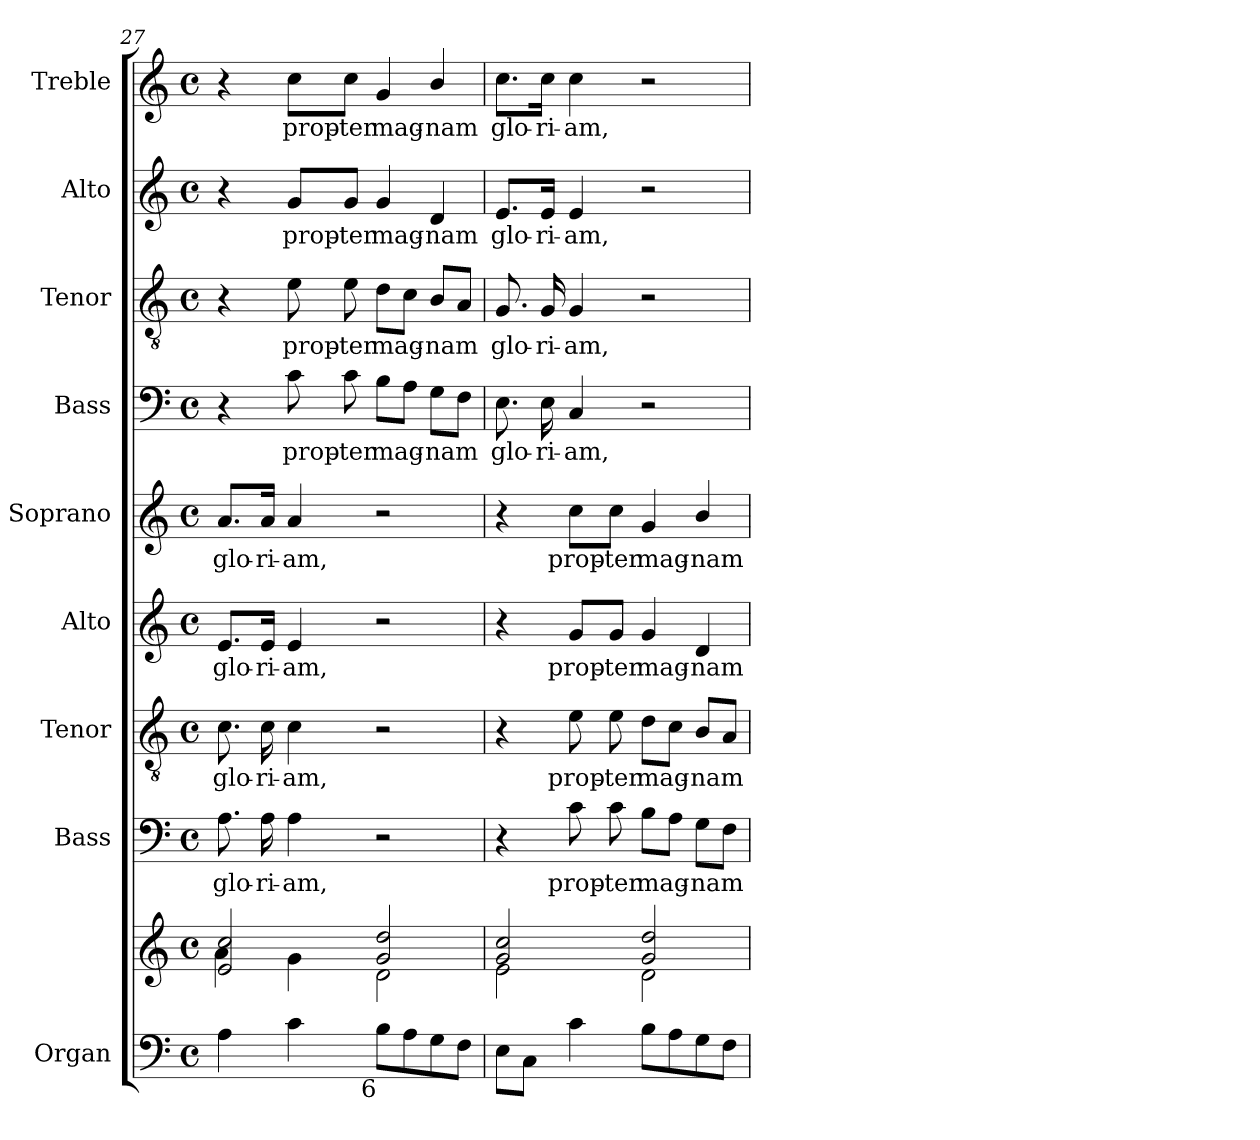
**kern	**kern	**kern	**text	**kern	**text	**kern	**text	**kern	**text	**kern	**text	**kern	**text	**kern	**text	**kern	**text
*part9	*part9	*part8	*part8	*part7	*part7	*part6	*part6	*part5	*part5	*part4	*part4	*part3	*part3	*part2	*part2	*part1	*part1
*staff10	*staff9	*staff8	*staff8	*staff7	*staff7	*staff6	*staff6	*staff5	*staff5	*staff4	*staff4	*staff3	*staff3	*staff2	*staff2	*staff1	*staff1
*I"Organ	*	*I"Bass	*	*I"Tenor	*	*I"Alto	*	*I"Soprano	*	*I"Bass	*	*I"Tenor	*	*I"Alto	*	*I"Treble	*
*I'Org.	*	*I'B.	*	*I'T.	*	*I'A.	*	*I'S.	*	*I'B.	*	*I'T.	*	*I'A.	*	*I'Tr.	*
*clefF4	*clefG2	*clefF4	*	*clefGv2	*	*clefG2	*	*clefG2	*	*clefF4	*	*clefGv2	*	*clefG2	*	*clefG2	*
*	*	*	*	*ITrd7c12	*	*	*	*	*	*	*	*ITrd7c12	*	*	*	*	*
*k[]	*k[]	*k[]	*	*k[]	*	*k[]	*	*k[]	*	*k[]	*	*k[]	*	*k[]	*	*k[]	*
*C:	*C:	*C:	*	*C:	*	*C:	*	*C:	*	*C:	*	*C:	*	*C:	*	*C:	*
*M4/4	*M4/4	*M4/4	*	*M4/4	*	*M4/4	*	*M4/4	*	*M4/4	*	*M4/4	*	*M4/4	*	*M4/4	*
*met(c)	*met(c)	*met(c)	*	*met(c)	*	*met(c)	*	*met(c)	*	*met(c)	*	*met(c)	*	*met(c)	*	*met(c)	*
=27	=27	=27	=27	=27	=27	=27	=27	=27	=27	=27	=27	=27	=27	=27	=27	=27	=27
*	*^	*	*	*	*	*	*	*	*	*	*	*	*	*	*	*	*
!	!	!	!	!LO:LY:b:color=#000000	!	!	!	!	!	!	!	!	!	!	!	!	!	!
!	!	!	!	!	!	!LO:LY:b:color=#000000	!	!	!	!	!	!	!	!	!	!	!	!
!	!	!	!	!	!	!	!	!LO:LY:b:color=#000000	!	!	!	!	!	!	!	!	!	!
!	!	!	!	!	!	!	!	!	!	!LO:LY:b:color=#000000	!	!	!	!	!	!	!	!
4Ai\	2ei/ 2cci	4ai\	8.Ai\	glo-	8.Ci\	glo-	8.ei/L	glo-	8.ai/L	glo-	4r	.	4r	.	4r	.	4r	.
!	!	!	!	!LO:LY:b:color=#000000	!	!	!	!	!	!	!	!	!	!	!	!	!	!
!	!	!	!	!	!	!LO:LY:b:color=#000000	!	!	!	!	!	!	!	!	!	!	!	!
!	!	!	!	!	!	!	!	!LO:LY:b:color=#000000	!	!	!	!	!	!	!	!	!	!
!	!	!	!	!	!	!	!	!	!	!LO:LY:b:color=#000000	!	!	!	!	!	!	!	!
.	.	.	16Ai\	-ri-	16Ci\	-ri-	16ei/Jk	-ri-	16ai/Jk	-ri-	.	.	.	.	.	.	.	.
!	!	!	!	!LO:LY:b:color=#000000	!	!	!	!	!	!	!	!	!	!	!	!	!	!
!	!	!	!	!	!	!LO:LY:b:color=#000000	!	!	!	!	!	!	!	!	!	!	!	!
!	!	!	!	!	!	!	!	!LO:LY:b:color=#000000	!	!	!	!	!	!	!	!	!	!
!	!	!	!	!	!	!	!	!	!	!LO:LY:b:color=#000000	!	!	!	!	!	!	!	!
!	!	!	!	!	!	!	!	!	!	!	!	!LO:LY:b:color=#000000	!	!	!	!	!	!
!	!	!	!	!	!	!	!	!	!	!	!	!	!	!LO:LY:b:color=#000000	!	!	!	!
!	!	!	!	!	!	!	!	!	!	!	!	!	!	!	!	!LO:LY:b:color=#000000	!	!
!	!	!	!	!	!	!	!	!	!	!	!	!	!	!	!	!	!	!LO:LY:b:color=#000000
4ci\	.	4gi\	4Ai\	-am,	4Ci\	-am,	4ei/	-am,	4ai/	-am,	8ci\	prop-	8Ei\	prop-	8gi/L	prop-	8cci\L	prop-
!	!	!	!	!	!	!	!	!	!	!	!	!LO:LY:b:color=#000000	!	!	!	!	!	!
!	!	!	!	!	!	!	!	!	!	!	!	!	!	!LO:LY:b:color=#000000	!	!	!	!
!	!	!	!	!	!	!	!	!	!	!	!	!	!	!	!	!LO:LY:b:color=#000000	!	!
!	!	!	!	!	!	!	!	!	!	!	!	!	!	!	!	!	!	!LO:LY:b:color=#000000
.	.	.	.	.	.	.	.	.	.	.	8ci\	-ter	8Ei\	-ter	8gi/J	-ter	8cci\J	-ter
!	!	!	!	!	!	!	!	!	!	!	!	!LO:LY:b:color=#000000	!	!	!	!	!	!
!	!	!	!	!	!	!	!	!	!	!	!	!	!	!LO:LY:b:color=#000000	!	!	!	!
!	!	!	!	!	!	!	!	!	!	!	!	!	!	!	!	!LO:LY:b:color=#000000	!	!
!LO:TX:b:rj:t=6	!	!	!	!	!	!	!	!	!	!	!	!	!	!	!	!	!	!
!	!	!	!	!	!	!	!	!	!	!	!	!	!	!	!	!	!	!LO:LY:b:color=#000000
8Bi\L	2gi/ 2ddi	2di\	2r	.	2r	.	2r	.	2r	.	8Bi\L	mag-	8Di\L	mag-	4gi/	mag-	4gi/	mag-
8Ai\	.	.	.	.	.	.	.	.	.	.	8Ai\J	.	8Ci\J	.	.	.	.	.
!	!	!	!	!	!	!	!	!	!	!	!	!LO:LY:b:color=#000000	!	!	!	!	!	!
!	!	!	!	!	!	!	!	!	!	!	!	!	!	!LO:LY:b:color=#000000	!	!	!	!
!	!	!	!	!	!	!	!	!	!	!	!	!	!	!	!	!LO:LY:b:color=#000000	!	!
!	!	!	!	!	!	!	!	!	!	!	!	!	!	!	!	!	!	!LO:LY:b:color=#000000
8Gi\	.	.	.	.	.	.	.	.	.	.	8Gi\L	-nam	8BBi/L	-nam	4di/	-nam	4bi/	-nam
8Fi\J	.	.	.	.	.	.	.	.	.	.	8Fi\J	.	8AAi/J	.	.	.	.	.
=28	=28	=28	=28	=28	=28	=28	=28	=28	=28	=28	=28	=28	=28	=28	=28	=28	=28	=28
!	!	!	!	!	!	!	!	!	!	!	!	!LO:LY:b:color=#000000	!	!	!	!	!	!
!	!	!	!	!	!	!	!	!	!	!	!	!	!	!LO:LY:b:color=#000000	!	!	!	!
!	!	!	!	!	!	!	!	!	!	!	!	!	!	!	!	!LO:LY:b:color=#000000	!	!
!	!	!	!	!	!	!	!	!	!	!	!	!	!	!	!	!	!	!LO:LY:b:color=#000000
8Ei\L	2gi/ 2cci	2ei\	4r	.	4r	.	4r	.	4r	.	8.Ei\	glo-	8.GGi/	glo-	8.ei/L	glo-	8.cci\L	glo-
8Ci\J	.	.	.	.	.	.	.	.	.	.	.	.	.	.	.	.	.	.
!	!	!	!	!	!	!	!	!	!	!	!	!LO:LY:b:color=#000000	!	!	!	!	!	!
!	!	!	!	!	!	!	!	!	!	!	!	!	!	!LO:LY:b:color=#000000	!	!	!	!
!	!	!	!	!	!	!	!	!	!	!	!	!	!	!	!	!LO:LY:b:color=#000000	!	!
!	!	!	!	!	!	!	!	!	!	!	!	!	!	!	!	!	!	!LO:LY:b:color=#000000
.	.	.	.	.	.	.	.	.	.	.	16Ei\	-ri-	16GGi/	-ri-	16ei/Jk	-ri-	16cci\Jk	-ri-
!	!	!	!	!LO:LY:b:color=#000000	!	!	!	!	!	!	!	!	!	!	!	!	!	!
!	!	!	!	!	!	!LO:LY:b:color=#000000	!	!	!	!	!	!	!	!	!	!	!	!
!	!	!	!	!	!	!	!	!LO:LY:b:color=#000000	!	!	!	!	!	!	!	!	!	!
!	!	!	!	!	!	!	!	!	!	!LO:LY:b:color=#000000	!	!	!	!	!	!	!	!
!	!	!	!	!	!	!	!	!	!	!	!	!LO:LY:b:color=#000000	!	!	!	!	!	!
!	!	!	!	!	!	!	!	!	!	!	!	!	!	!LO:LY:b:color=#000000	!	!	!	!
!	!	!	!	!	!	!	!	!	!	!	!	!	!	!	!	!LO:LY:b:color=#000000	!	!
!	!	!	!	!	!	!	!	!	!	!	!	!	!	!	!	!	!	!LO:LY:b:color=#000000
4ci\	.	.	8ci\	prop-	8Ei\	prop-	8gi/L	prop-	8cci\L	prop-	4Ci/	-am,	4GGi/	-am,	4ei/	-am,	4cci\	-am,
!	!	!	!	!LO:LY:b:color=#000000	!	!	!	!	!	!	!	!	!	!	!	!	!	!
!	!	!	!	!	!	!LO:LY:b:color=#000000	!	!	!	!	!	!	!	!	!	!	!	!
!	!	!	!	!	!	!	!	!LO:LY:b:color=#000000	!	!	!	!	!	!	!	!	!	!
!	!	!	!	!	!	!	!	!	!	!LO:LY:b:color=#000000	!	!	!	!	!	!	!	!
.	.	.	8ci\	-ter	8Ei\	-ter	8gi/J	-ter	8cci\J	-ter	.	.	.	.	.	.	.	.
!	!	!	!	!LO:LY:b:color=#000000	!	!	!	!	!	!	!	!	!	!	!	!	!	!
!	!	!	!	!	!	!LO:LY:b:color=#000000	!	!	!	!	!	!	!	!	!	!	!	!
!	!	!	!	!	!	!	!	!LO:LY:b:color=#000000	!	!	!	!	!	!	!	!	!	!
!	!	!	!	!	!	!	!	!	!	!LO:LY:b:color=#000000	!	!	!	!	!	!	!	!
8Bi\L	2gi/ 2ddi	2di\	8Bi\L	mag-	8Di\L	mag-	4gi/	mag-	4gi/	mag-	2r	.	2r	.	2r	.	2r	.
8Ai\	.	.	8Ai\J	.	8Ci\J	.	.	.	.	.	.	.	.	.	.	.	.	.
!	!	!	!	!LO:LY:b:color=#000000	!	!	!	!	!	!	!	!	!	!	!	!	!	!
!	!	!	!	!	!	!LO:LY:b:color=#000000	!	!	!	!	!	!	!	!	!	!	!	!
!	!	!	!	!	!	!	!	!LO:LY:b:color=#000000	!	!	!	!	!	!	!	!	!	!
!	!	!	!	!	!	!	!	!	!	!LO:LY:b:color=#000000	!	!	!	!	!	!	!	!
8Gi\	.	.	8Gi\L	-nam	8BBi/L	-nam	4di/	-nam	4bi/	-nam	.	.	.	.	.	.	.	.
8Fi\J	.	.	8Fi\J	.	8AAi/J	.	.	.	.	.	.	.	.	.	.	.	.	.
*	*v	*v	*	*	*	*	*	*	*	*	*	*	*	*	*	*	*	*
=	=	=	=	=	=	=	=	=	=	=	=	=	=	=	=	=	=
*-	*-	*-	*-	*-	*-	*-	*-	*-	*-	*-	*-	*-	*-	*-	*-	*-	*-
